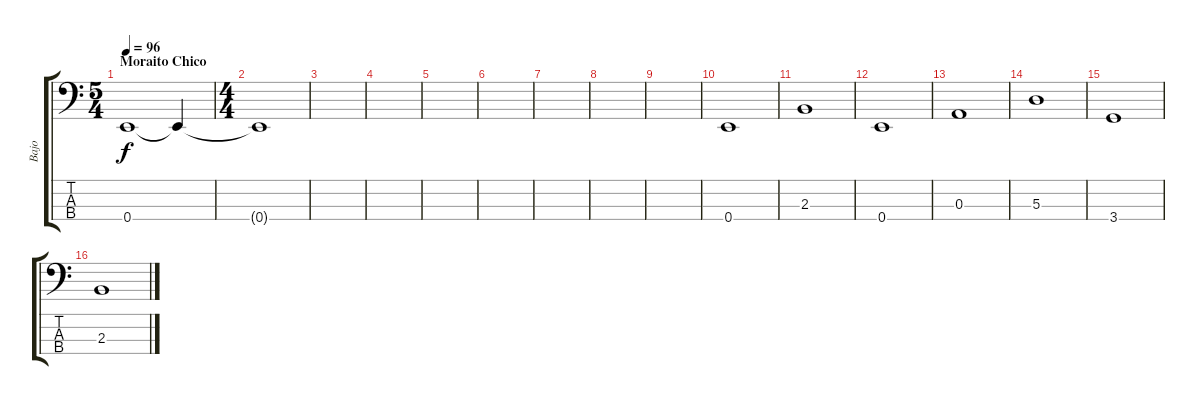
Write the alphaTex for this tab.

\track ("Bajo" "Bajo") {instrument electricbassfinger}
\staff {score tabs}
\tuning (G2 D2 A1 E1) {hide}
\ts (5 4)
\section ("" "Moraito Chico")
\tempo 96
\clef f4
\ks c
0.4.1{dy f} 0.4{t}.4 |
\ts (4 4)
0.4{t}.1 |
|
|
|
|
|
|
|
0.4.1 |
2.3.1 |
0.4.1 |
0.3.1 |
5.3.1 |
3.4.1 |
2.3.1
